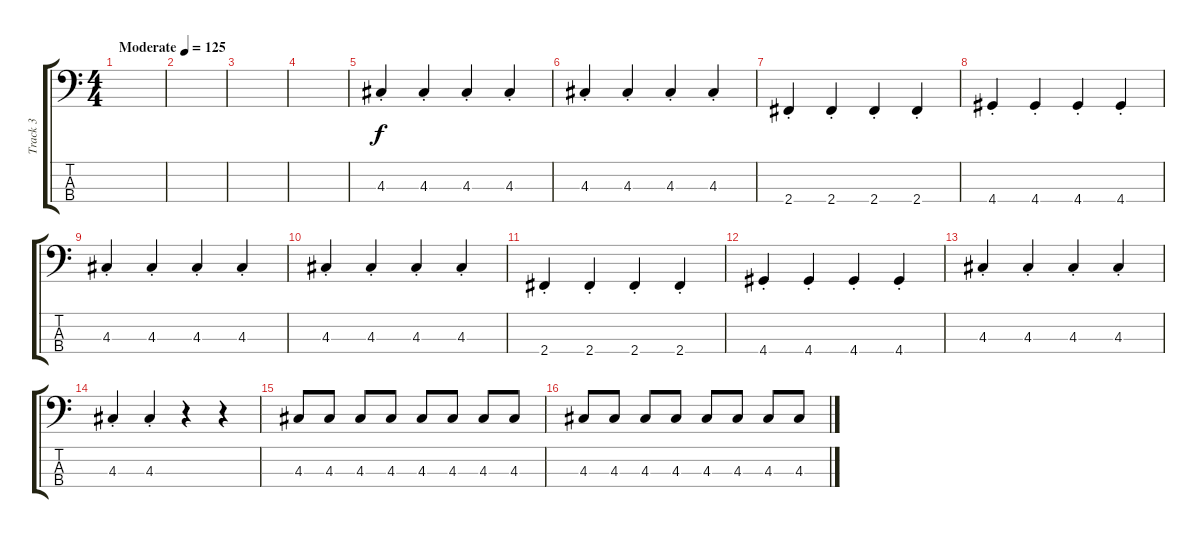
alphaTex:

\track ("Track 3" "Track 3") {instrument electricbassfinger}
\staff {score tabs}
\tuning (G2 D2 A1 E1) {hide}
\ts (4 4)
\tempo (125 "Moderate")
\clef f4
\ks c
|
|
|
|
4.3{st}.4 4.3{st}.4 4.3{st}.4 4.3{st}.4 |
4.3{st}.4 4.3{st}.4 4.3{st}.4 4.3{st}.4 |
2.4{st}.4 2.4{st}.4 2.4{st}.4 2.4{st}.4 |
4.4{st}.4 4.4{st}.4 4.4{st}.4 4.4{st}.4 |
4.3{st}.4 4.3{st}.4 4.3{st}.4 4.3{st}.4 |
4.3{st}.4 4.3{st}.4 4.3{st}.4 4.3{st}.4 |
2.4{st}.4 2.4{st}.4 2.4{st}.4 2.4{st}.4 |
4.4{st}.4 4.4{st}.4 4.4{st}.4 4.4{st}.4 |
4.3{st}.4 4.3{st}.4 4.3{st}.4 4.3{st}.4 |
4.3{st}.4 4.3{st}.4 r.4 r.4 |
4.3.8 4.3.8 4.3.8 4.3.8 4.3.8 4.3.8 4.3.8 4.3.8 |
4.3.8 4.3.8 4.3.8 4.3.8 4.3.8 4.3.8 4.3.8 4.3.8
